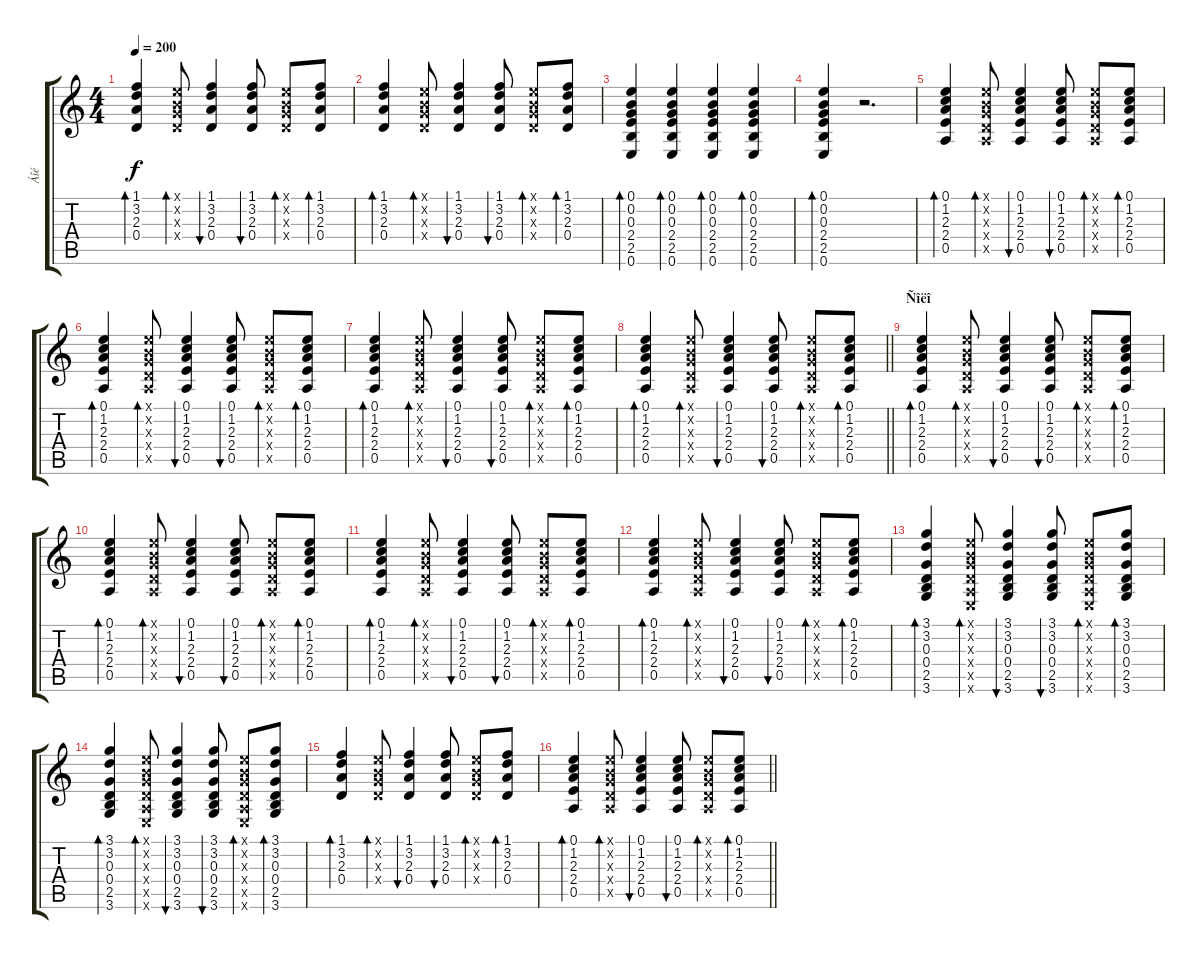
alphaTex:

\track ("Áîé" "Áîé") {instrument acousticguitarsteel}
\staff {score tabs}
\tuning (E4 B3 G3 D3 A2 E2) {hide}
\ts (4 4)
\tempo 200
\clef g2
\ks c
(1.1 3.2 2.3 0.4).4{bd 60 dy f} (0.1{x} 0.2{x} 0.3{x} 0.4{x}).8{bd 60} (1.1 3.2 2.3 0.4).4{bu 60} (1.1 3.2 2.3 0.4).8{bu 60} (0.1{x} 0.2{x} 0.3{x} 0.4{x}).8{bd 60} (1.1 3.2 2.3 0.4).8{bd 60} |
(1.1 3.2 2.3 0.4).4{bd 60} (0.1{x} 0.2{x} 0.3{x} 0.4{x}).8{bd 60} (1.1 3.2 2.3 0.4).4{bu 60} (1.1 3.2 2.3 0.4).8{bu 60} (0.1{x} 0.2{x} 0.3{x} 0.4{x}).8{bd 60} (1.1 3.2 2.3 0.4).8{bd 60} |
(0.1 0.2 0.3 2.4 2.5 0.6).4{bd 60} (0.1 0.2 0.3 2.4 2.5 0.6).4{bd 60} (0.1 0.2 0.3 2.4 2.5 0.6).4{bd 60} (0.1 0.2 0.3 2.4 2.5 0.6).4{bd 60} |
(0.1 0.2 0.3 2.4 2.5 0.6).4{bd 60} r.2{d} |
(0.1 1.2 2.3 2.4 0.5).4{bd 60} (0.1{x} 0.2{x} 0.3{x} 0.4{x} 0.5{x}).8{bd 60} (0.1 1.2 2.3 2.4 0.5).4{bu 60} (0.1 1.2 2.3 2.4 0.5).8{bu 60} (0.1{x} 0.2{x} 0.3{x} 0.4{x} 0.5{x}).8{bd 60} (0.1 1.2 2.3 2.4 0.5).8{bd 60} |
(0.1 1.2 2.3 2.4 0.5).4{bd 60} (0.1{x} 0.2{x} 0.3{x} 0.4{x} 0.5{x}).8{bd 60} (0.1 1.2 2.3 2.4 0.5).4{bu 60} (0.1 1.2 2.3 2.4 0.5).8{bu 60} (0.1{x} 0.2{x} 0.3{x} 0.4{x} 0.5{x}).8{bd 60} (0.1 1.2 2.3 2.4 0.5).8{bd 60} |
(0.1 1.2 2.3 2.4 0.5).4{bd 60} (0.1{x} 0.2{x} 0.3{x} 0.4{x} 0.5{x}).8{bd 60} (0.1 1.2 2.3 2.4 0.5).4{bu 60} (0.1 1.2 2.3 2.4 0.5).8{bu 60} (0.1{x} 0.2{x} 0.3{x} 0.4{x} 0.5{x}).8{bd 60} (0.1 1.2 2.3 2.4 0.5).8{bd 60} |
\barLineRight lightlight
(0.1 1.2 2.3 2.4 0.5).4{bd 60} (0.1{x} 0.2{x} 0.3{x} 0.4{x} 0.5{x}).8{bd 60} (0.1 1.2 2.3 2.4 0.5).4{bu 60} (0.1 1.2 2.3 2.4 0.5).8{bu 60} (0.1{x} 0.2{x} 0.3{x} 0.4{x} 0.5{x}).8{bd 60} (0.1 1.2 2.3 2.4 0.5).8{bd 60} |
\section ("" "Ñîëî")
(0.1 1.2 2.3 2.4 0.5).4{bd 60} (0.1{x} 0.2{x} 0.3{x} 0.4{x} 0.5{x}).8{bd 60} (0.1 1.2 2.3 2.4 0.5).4{bu 60} (0.1 1.2 2.3 2.4 0.5).8{bu 60} (0.1{x} 0.2{x} 0.3{x} 0.4{x} 0.5{x}).8{bd 60} (0.1 1.2 2.3 2.4 0.5).8{bd 60} |
(0.1 1.2 2.3 2.4 0.5).4{bd 60} (0.1{x} 0.2{x} 0.3{x} 0.4{x} 0.5{x}).8{bd 60} (0.1 1.2 2.3 2.4 0.5).4{bu 60} (0.1 1.2 2.3 2.4 0.5).8{bu 60} (0.1{x} 0.2{x} 0.3{x} 0.4{x} 0.5{x}).8{bd 60} (0.1 1.2 2.3 2.4 0.5).8{bd 60} |
(0.1 1.2 2.3 2.4 0.5).4{bd 60} (0.1{x} 0.2{x} 0.3{x} 0.4{x} 0.5{x}).8{bd 60} (0.1 1.2 2.3 2.4 0.5).4{bu 60} (0.1 1.2 2.3 2.4 0.5).8{bu 60} (0.1{x} 0.2{x} 0.3{x} 0.4{x} 0.5{x}).8{bd 60} (0.1 1.2 2.3 2.4 0.5).8{bd 60} |
(0.1 1.2 2.3 2.4 0.5).4{bd 60} (0.1{x} 0.2{x} 0.3{x} 0.4{x} 0.5{x}).8{bd 60} (0.1 1.2 2.3 2.4 0.5).4{bu 60} (0.1 1.2 2.3 2.4 0.5).8{bu 60} (0.1{x} 0.2{x} 0.3{x} 0.4{x} 0.5{x}).8{bd 60} (0.1 1.2 2.3 2.4 0.5).8{bd 60} |
(3.1 3.2 0.3 0.4 2.5 3.6).4{bd 60} (0.1{x} 0.2{x} 0.3{x} 0.4{x} 0.5{x} 0.6{x}).8{bd 60} (3.1 3.2 0.3 0.4 2.5 3.6).4{bu 60} (3.1 3.2 0.3 0.4 2.5 3.6).8{bu 60} (0.1{x} 0.2{x} 0.3{x} 0.4{x} 0.5{x} 0.6{x}).8{bd 60} (3.1 3.2 0.3 0.4 2.5 3.6).8{bd 60} |
(3.1 3.2 0.3 0.4 2.5 3.6).4{bd 60} (0.1{x} 0.2{x} 0.3{x} 0.4{x} 0.5{x} 0.6{x}).8{bd 60} (3.1 3.2 0.3 0.4 2.5 3.6).4{bu 60} (3.1 3.2 0.3 0.4 2.5 3.6).8{bu 60} (0.1{x} 0.2{x} 0.3{x} 0.4{x} 0.5{x} 0.6{x}).8{bd 60} (3.1 3.2 0.3 0.4 2.5 3.6).8{bd 60} |
(1.1 3.2 2.3 0.4).4{bd 60} (0.1{x} 0.2{x} 0.3{x} 0.4{x}).8{bd 60} (1.1 3.2 2.3 0.4).4{bu 60} (1.1 3.2 2.3 0.4).8{bu 60} (0.1{x} 0.2{x} 0.3{x} 0.4{x}).8{bd 60} (1.1 3.2 2.3 0.4).8{bd 60} |
\barLineRight lightlight
(0.1 1.2 2.3 2.4 0.5).4{bd 60} (0.1{x} 0.2{x} 0.3{x} 0.4{x} 0.5{x}).8{bd 60} (0.1 1.2 2.3 2.4 0.5).4{bu 60} (0.1 1.2 2.3 2.4 0.5).8{bu 60} (0.1{x} 0.2{x} 0.3{x} 0.4{x} 0.5{x}).8{bd 60} (0.1 1.2 2.3 2.4 0.5).8{bd 60}
